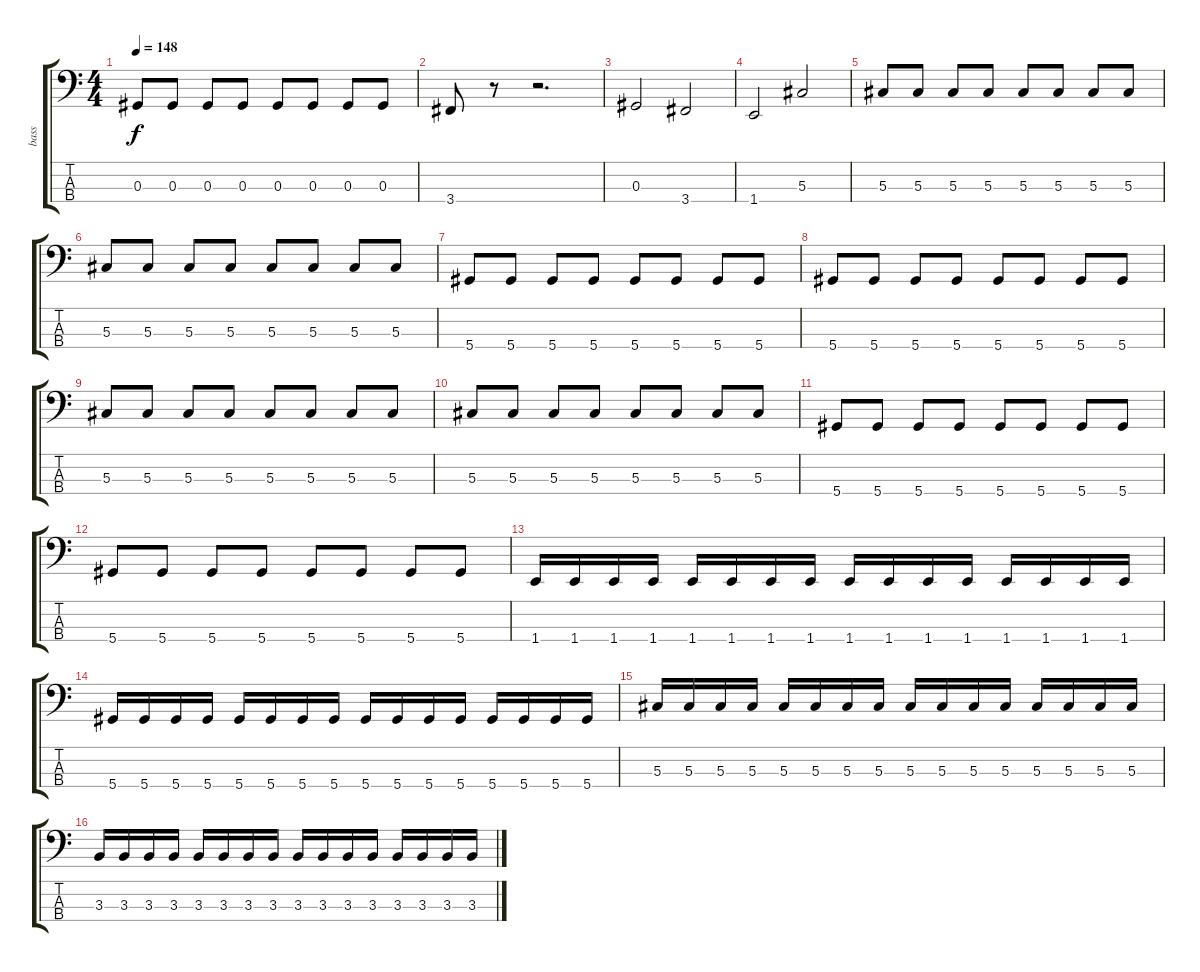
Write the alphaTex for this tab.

\track ("bass" "bass") {instrument electricbassfinger}
\staff {score tabs}
\tuning (Gb2 Db2 Ab1 Eb1) {hide}
\ts (4 4)
\tempo 148
\clef f4
\ks c
0.3.8{dy f} 0.3.8 0.3.8 0.3.8 0.3.8 0.3.8 0.3.8 0.3.8 |
3.4.8 r.8 r.2{d} |
0.3.2 3.4.2 |
1.4.2 5.3.2 |
5.3.8 5.3.8 5.3.8 5.3.8 5.3.8 5.3.8 5.3.8 5.3.8 |
5.3.8 5.3.8 5.3.8 5.3.8 5.3.8 5.3.8 5.3.8 5.3.8 |
5.4.8 5.4.8 5.4.8 5.4.8 5.4.8 5.4.8 5.4.8 5.4.8 |
5.4.8 5.4.8 5.4.8 5.4.8 5.4.8 5.4.8 5.4.8 5.4.8 |
5.3.8 5.3.8 5.3.8 5.3.8 5.3.8 5.3.8 5.3.8 5.3.8 |
5.3.8 5.3.8 5.3.8 5.3.8 5.3.8 5.3.8 5.3.8 5.3.8 |
5.4.8 5.4.8 5.4.8 5.4.8 5.4.8 5.4.8 5.4.8 5.4.8 |
5.4.8 5.4.8 5.4.8 5.4.8 5.4.8 5.4.8 5.4.8 5.4.8 |
1.4.16 1.4.16 1.4.16 1.4.16 1.4.16 1.4.16 1.4.16 1.4.16 1.4.16 1.4.16 1.4.16 1.4.16 1.4.16 1.4.16 1.4.16 1.4.16 |
5.4.16 5.4.16 5.4.16 5.4.16 5.4.16 5.4.16 5.4.16 5.4.16 5.4.16 5.4.16 5.4.16 5.4.16 5.4.16 5.4.16 5.4.16 5.4.16 |
5.3.16 5.3.16 5.3.16 5.3.16 5.3.16 5.3.16 5.3.16 5.3.16 5.3.16 5.3.16 5.3.16 5.3.16 5.3.16 5.3.16 5.3.16 5.3.16 |
3.3.16 3.3.16 3.3.16 3.3.16 3.3.16 3.3.16 3.3.16 3.3.16 3.3.16 3.3.16 3.3.16 3.3.16 3.3.16 3.3.16 3.3.16 3.3.16
